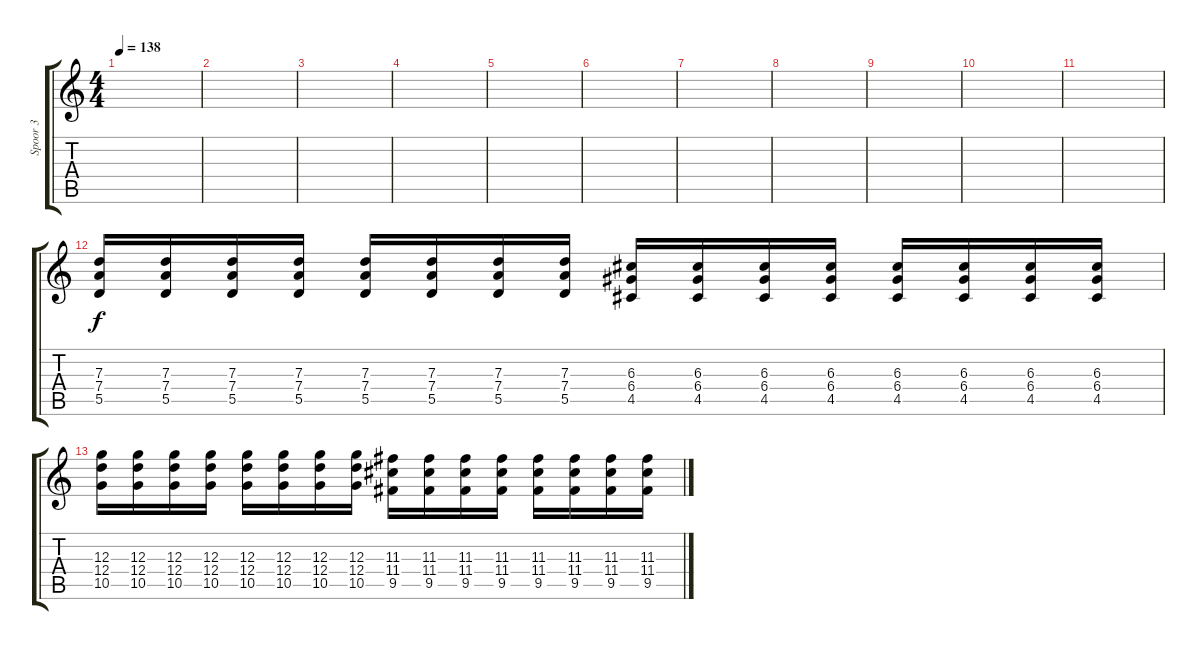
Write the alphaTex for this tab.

\track ("Spoor 3" "Spoor 3") {instrument overdrivenguitar}
\staff {score tabs}
\tuning (E4 B3 G3 D3 A2 E2) {hide}
\ts (4 4)
\tempo 138
\clef g2
\ks c
|
|
|
|
|
|
|
|
|
|
|
(7.3 7.4 5.5).16 (7.3 7.4 5.5).16 (7.3 7.4 5.5).16 (7.3 7.4 5.5).16 (7.3 7.4 5.5).16 (7.3 7.4 5.5).16 (7.3 7.4 5.5).16 (7.3 7.4 5.5).16 (6.3 6.4 4.5).16 (6.3 6.4 4.5).16 (6.3 6.4 4.5).16 (6.3 6.4 4.5).16 (6.3 6.4 4.5).16 (6.3 6.4 4.5).16 (6.3 6.4 4.5).16 (6.3 6.4 4.5).16 |
(12.3 12.4 10.5).16 (12.3 12.4 10.5).16 (12.3 12.4 10.5).16 (12.3 12.4 10.5).16 (12.3 12.4 10.5).16 (12.3 12.4 10.5).16 (12.3 12.4 10.5).16 (12.3 12.4 10.5).16 (11.3 11.4 9.5).16 (11.3 11.4 9.5).16 (11.3 11.4 9.5).16 (11.3 11.4 9.5).16 (11.3 11.4 9.5).16 (11.3 11.4 9.5).16 (11.3 11.4 9.5).16 (11.3 11.4 9.5).16
